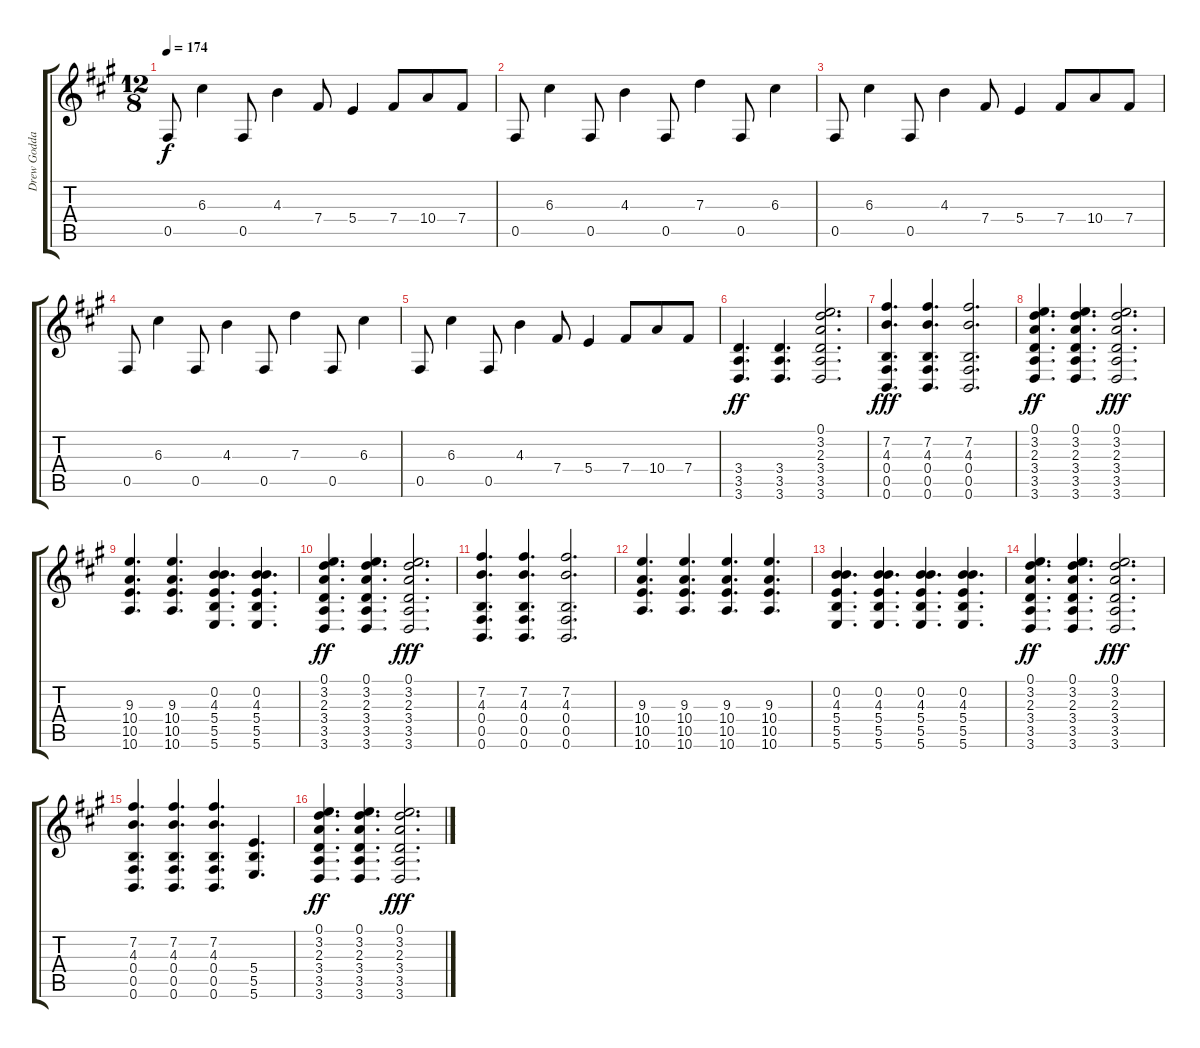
\track ("Drew Goddard (Karn. Tun.)" "Drew Godda") {instrument electricguitarclean}
\staff {score tabs}
\tuning (E4 B3 G3 B2 Gb2 B1) {hide}
\ts (12 8)
\tempo 174
\clef g2
\ks a
0.5.8{dy f} 6.3.4 0.5.8 4.3.4 7.4.8 5.4.4 7.4.8 10.4.8 7.4.8 |
0.5.8 6.3.4 0.5.8 4.3.4 0.5.8 7.3.4 0.5.8 6.3.4 |
0.5.8 6.3.4 0.5.8 4.3.4 7.4.8 5.4.4 7.4.8 10.4.8 7.4.8 |
0.5.8 6.3.4 0.5.8 4.3.4 0.5.8 7.3.4 0.5.8 6.3.4 |
0.5.8 6.3.4 0.5.8 4.3.4 7.4.8 5.4.4 7.4.8 10.4.8 7.4.8 |
(3.4 3.5 3.6).4{d dy ff} (3.4 3.5 3.6).4{d} (0.1 3.2 2.3 3.4 3.5 3.6).2{d} |
(7.2 4.3 0.4 0.5 0.6).4{d dy fff} (7.2 4.3 0.4 0.5 0.6).4{d} (7.2 4.3 0.4 0.5 0.6).2{d} |
(0.1 3.2 2.3 3.4 3.5 3.6).4{d dy ff} (0.1 3.2 2.3 3.4 3.5 3.6).4{d} (0.1 3.2 2.3 3.4 3.5 3.6).2{d dy fff} |
(9.3 10.4 10.5 10.6).4{d} (9.3 10.4 10.5 10.6).4{d} (0.2 4.3 5.4 5.5 5.6).4{d} (0.2 4.3 5.4 5.5 5.6).4{d} |
(0.1 3.2 2.3 3.4 3.5 3.6).4{d dy ff} (0.1 3.2 2.3 3.4 3.5 3.6).4{d} (0.1 3.2 2.3 3.4 3.5 3.6).2{d dy fff} |
(7.2 4.3 0.4 0.5 0.6).4{d} (7.2 4.3 0.4 0.5 0.6).4{d} (7.2 4.3 0.4 0.5 0.6).2{d} |
(9.3 10.4 10.5 10.6).4{d} (9.3 10.4 10.5 10.6).4{d} (9.3 10.4 10.5 10.6).4{d} (9.3 10.4 10.5 10.6).4{d} |
(0.2 4.3 5.4 5.5 5.6).4{d} (0.2 4.3 5.4 5.5 5.6).4{d} (0.2 4.3 5.4 5.5 5.6).4{d} (0.2 4.3 5.4 5.5 5.6).4{d} |
(0.1 3.2 2.3 3.4 3.5 3.6).4{d dy ff} (0.1 3.2 2.3 3.4 3.5 3.6).4{d} (0.1 3.2 2.3 3.4 3.5 3.6).2{d dy fff} |
(7.2 4.3 0.4 0.5 0.6).4{d} (7.2 4.3 0.4 0.5 0.6).4{d} (7.2 4.3 0.4 0.5 0.6).4{d} (5.4 5.5 5.6).4{d} |
(0.1 3.2 2.3 3.4 3.5 3.6).4{d dy ff} (0.1 3.2 2.3 3.4 3.5 3.6).4{d} (0.1 3.2 2.3 3.4 3.5 3.6).2{d dy fff}
